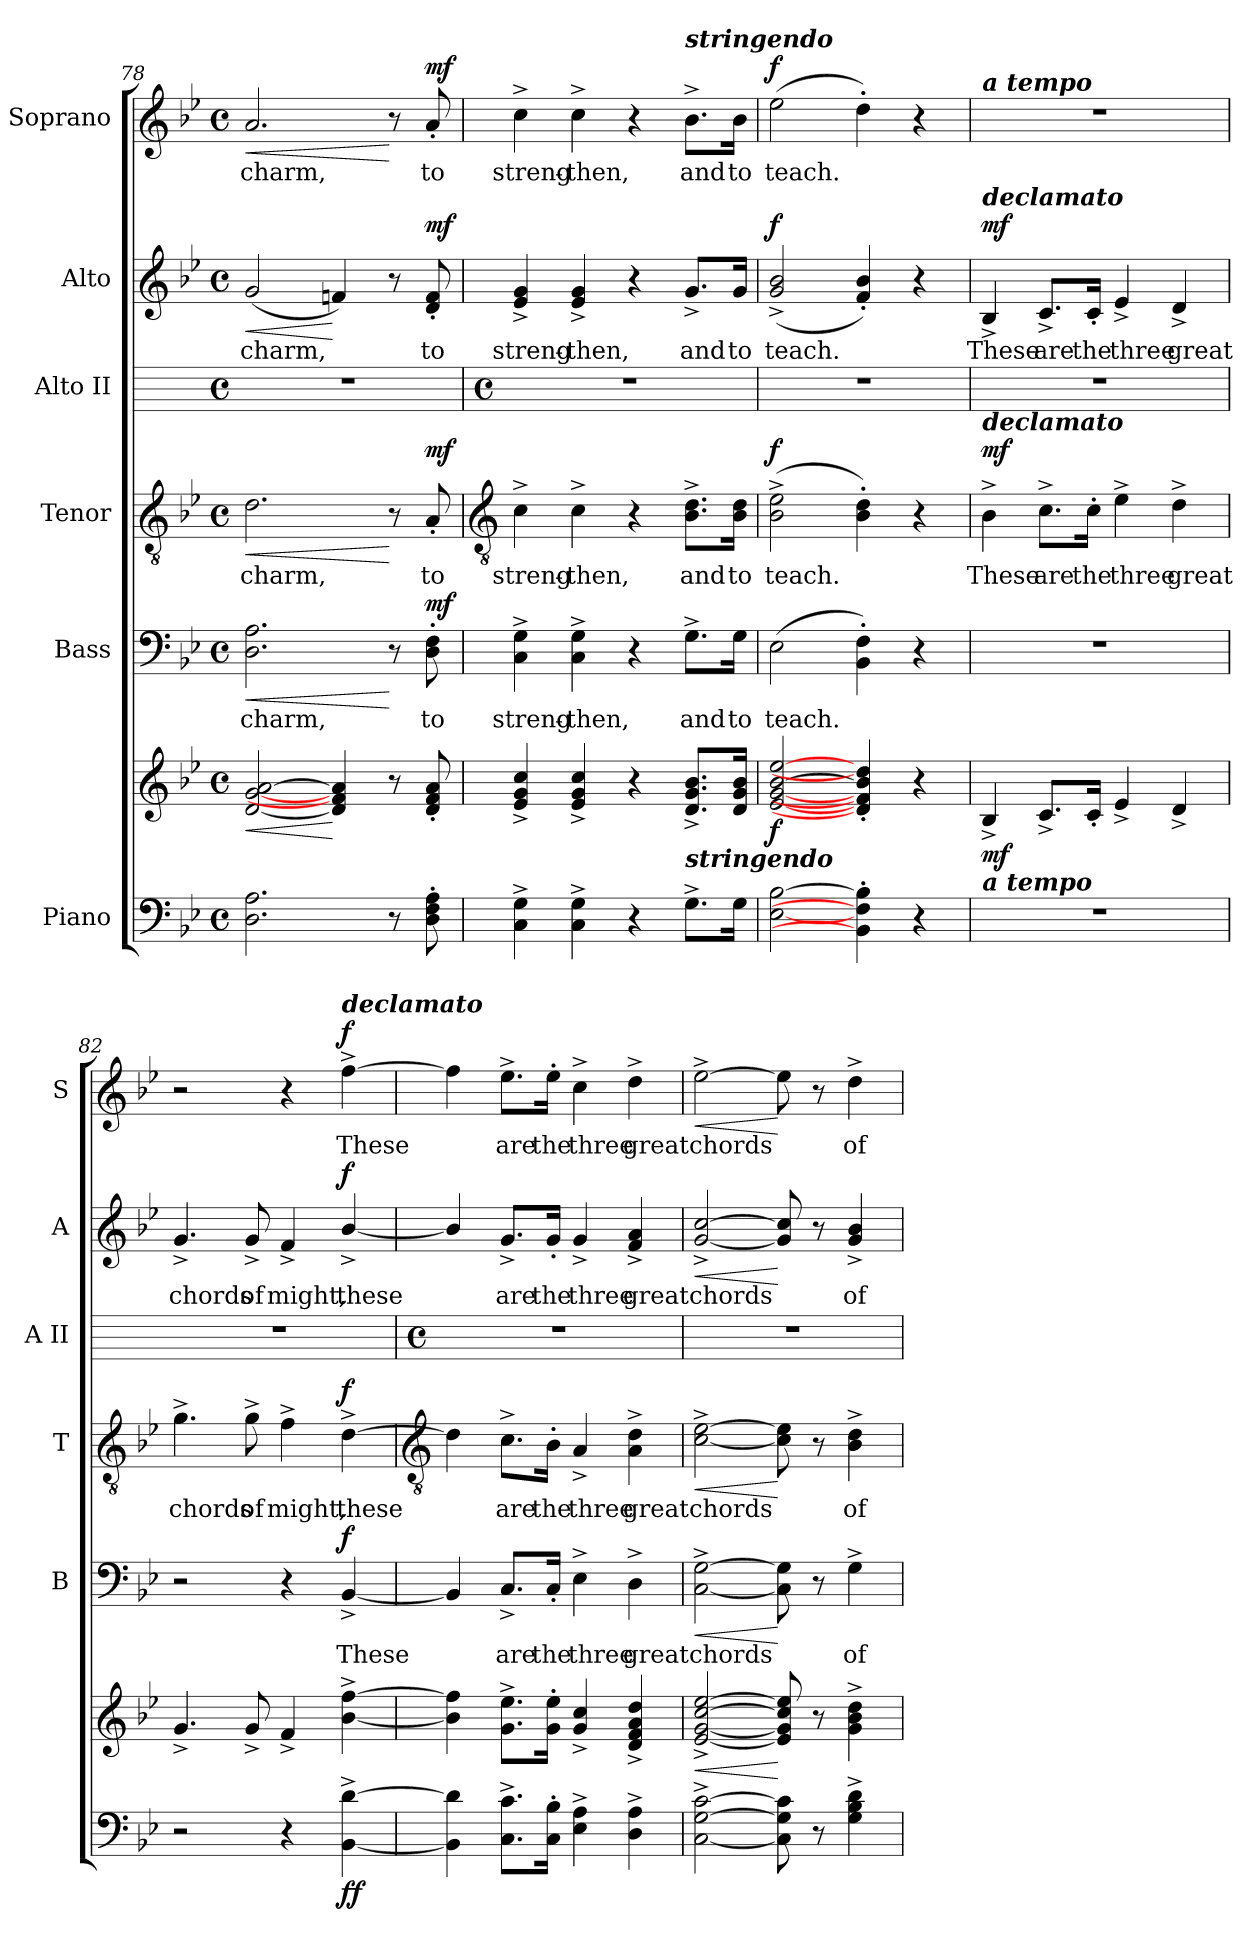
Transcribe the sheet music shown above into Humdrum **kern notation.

**kern	**kern	**dynam	**kern	**text	**dynam	**kern	**text	**dynam	**kern	**kern	**text	**dynam	**kern	**text	**dynam
*part6	*part6	*part6	*part5	*part5	*part5	*part4	*part4	*part4	*part3	*part2	*part2	*part2	*part1	*part1	*part1
*staff7	*staff6	*staff6/7	*staff5	*staff5	*staff5	*staff4	*staff4	*staff4	*staff3	*staff2	*staff2	*staff2	*staff1	*staff1	*staff1
*I"Piano	*	*	*I"Bass	*	*	*I"Tenor	*	*	*I"Alto II	*I"Alto	*	*	*I"Soprano	*	*
*	*	*	*I'B	*	*	*I'T	*	*	*I'A II	*I'A	*	*	*I'S	*	*
*clefF4	*clefG2	*	*clefF4	*	*	*clefGv2	*	*	*	*clefG2	*	*	*clefG2	*	*
*k[b-e-]	*k[b-e-]	*	*k[b-e-]	*	*	*k[b-e-]	*	*	*	*k[b-e-]	*	*	*k[b-e-]	*	*
*B-:	*B-:	*	*B-:	*	*	*B-:	*	*	*	*B-:	*	*	*B-:	*	*
*M4/4	*M4/4	*	*M4/4	*	*	*M4/4	*	*	*M4/4	*M4/4	*	*	*M4/4	*	*
*met(c)	*met(c)	*	*met(c)	*	*	*met(c)	*	*	*met(c)	*met(c)	*	*	*met(c)	*	*
=78	=78	=78	=78	=78	=78	=78	=78	=78	=78	=78	=78	=78	=78	=78	=78
!	!	!LO:HP:b	!	!	!	!	!	!	!	!	!	!	!	!	!
!	!	!LO:HP:n=1:b	!	!LO:LY:b	!LO:HP:b	!	!	!	!	!	!	!	!	!	!
!	!	!	!	!	!LO:HP:n=1:b	!	!LO:LY:b	!LO:HP:b	!	!	!	!	!	!	!
!	!	!	!	!	!	!	!	!LO:HP:n=1:b	!	!	!LO:LY:b	!LO:HP:b	!	!	!
!	!	!	!	!	!	!	!	!	!	!	!	!LO:HP:n=1:b	!	!LO:LY:b	!LO:HP:b
!	!	!	!	!	!	!	!	!	!	!	!	!	!	!	!LO:HP:n=1:b
2.D 2.A	[2d [2g [2a	< >	2.D 2.A	charm,	< >	2.d	charm,	< >	1r	(<2g	charm,	< >	2.a	charm,	< >
.	4d] 4fn] 4a]	[	.	.	.	.	.	.	.	4fn)	.	[	.	.	.
8r	8r	]	8r	.	[	8r	.	[	.	8r	.	]	8r	.	[
!	!	!LO:DY:b=2	!	!LO:LY:b	!	!	!LO:LY:b	!	!	!	!LO:LY:b	!	!	!LO:LY:b	!
!	!	!LO:DY:n=1:b	!	!	!LO:DY:n=1:b	!	!	!LO:DY:n=1:b	!	!	!	!LO:DY:b	!	!	!LO:DY:n=1:b
8D' 8F' 8A'	8d' 8f' 8a'	mf mf	8D' 8F'	to	] mf	8A'	to	] mf	.	8d' 8f'	to	mf	8a'	to	] mf
!!LO:LB:g=z
=79	=79	=79	=79	=79	=79	=79	=79	=79	=79	=79	=79	=79	=79	=79	=79
*	*	*	*	*	*	*clefGv2	*	*	*	*	*	*	*	*	*
*	*	*	*	*	*	*	*	*	*M4/4	*	*	*	*	*	*
*	*	*	*	*	*	*	*	*	*met(c)	*	*	*	*	*	*
!	!	!	!	!LO:LY:b	!	!	!LO:LY:b	!	!	!	!LO:LY:b	!	!	!LO:LY:b	!
4C^ 4G^	4e-^ 4g^ 4cc^	.	4C^ 4G^	streng-	.	4c^	streng-	.	1r	4e-^ 4g^	streng-	.	4cc^	streng-	.
!	!	!	!	!LO:LY:b	!	!	!LO:LY:b	!	!	!	!LO:LY:b	!	!	!LO:LY:b	!
4C^ 4G^	4e-^ 4g^ 4cc^	.	4C^ 4G^	-then,	.	4c^	-then,	.	.	4e-^ 4g^	-then,	.	4cc^	-then,	.
4r	4r	.	4r	.	.	4r	.	.	.	4r	.	.	4r	.	.
!	!	!	!	!	!	!	!	!	!	!	!	!	!LO:TX:a:Bi:t=stringendo	!	!
!	!LO:TX:b:Bi:t=stringendo	!	!	!	!	!	!	!	!	!	!	!	!	!	!
!	!	!	!	!LO:LY:b	!	!	!LO:LY:b	!	!	!	!LO:LY:b	!	!	!LO:LY:b	!
8.G^L	8.d^ 8.g^ 8.b-^L	.	8.G^\L	and	.	8.B-^\ 8.d^\L	and	.	.	8.g^/L	and	.	8.b-^\L	and	.
!	!	!	!	!LO:LY:b	!	!	!LO:LY:b	!	!	!	!LO:LY:b	!	!	!LO:LY:b	!
16GJ	16d 16g 16b-J	.	16G\Jk	to	.	16B-\ 16d\Jk	to	.	.	16g/Jk	to	.	16b-\Jk	to	.
=80	=80	=80	=80	=80	=80	=80	=80	=80	=80	=80	=80	=80	=80	=80	=80
!	!	!LO:DY:b	!	!LO:LY:b	!	!	!LO:LY:b	!LO:DY:b	!	!	!LO:LY:b	!LO:DY:b	!	!LO:LY:b	!LO:DY:b
[2E- [2B-	[2e- [2g [2b- [2ee-	f	(>2E-	teach.	.	(>2B-^ 2e-^	teach.	f	1r	(<2g^ 2b-^	teach.	f	(>2ee-	teach.	f
4BB-]' 4F]' 4B-]'	4d]' 4f]' 4b-]' 4dd]'	.	4BB-' 4F')	.	.	4B-' 4d')	.	.	.	4f' 4b-')	.	.	4dd')	.	.
4r	4r	.	4r	.	.	4r	.	.	.	4r	.	.	4r	.	.
=81	=81	=81	=81	=81	=81	=81	=81	=81	=81	=81	=81	=81	=81	=81	=81
!	!	!	!	!	!	!	!	!	!	!	!	!	!LO:TX:a:Bi:t=a tempo	!	!
!	!	!	!	!	!	!	!	!	!	!LO:TX:a:Bi:t=declamato	!	!	!	!	!
!	!	!	!	!	!	!LO:TX:a:Bi:t=declamato	!	!	!	!	!	!	!	!	!
!	!LO:TX:b:Bi:t=a tempo	!	!	!	!	!	!	!	!	!	!	!	!	!	!
!	!	!LO:DY:b	!	!	!	!	!LO:LY:b	!LO:DY:b	!	!	!LO:LY:b	!LO:DY:b	!	!	!
1r	4B-^	mf	1r	.	.	4B-^	These	mf	1r	4B-^	These	mf	1r	.	.
!	!	!	!	!	!	!	!LO:LY:b	!	!	!	!LO:LY:b	!	!	!	!
.	8.c^L	.	.	.	.	8.c^\L	are	.	.	8.c^/L	are	.	.	.	.
!	!	!	!	!	!	!	!LO:LY:b	!	!	!	!LO:LY:b	!	!	!	!
.	16c'J	.	.	.	.	16c'\Jk	the	.	.	16c'/Jk	the	.	.	.	.
!	!	!	!	!	!	!	!LO:LY:b	!	!	!	!LO:LY:b	!	!	!	!
.	4e-^	.	.	.	.	4e-^	three	.	.	4e-^	three	.	.	.	.
!	!	!	!	!	!	!	!LO:LY:b	!	!	!	!LO:LY:b	!	!	!	!
.	4d^	.	.	.	.	4d^	great	.	.	4d^	great	.	.	.	.
=82	=82	=82	=82	=82	=82	=82	=82	=82	=82	=82	=82	=82	=82	=82	=82
!	!	!	!	!	!	!	!LO:LY:b	!	!	!	!LO:LY:b	!	!	!	!
2r	4.g^	.	2r	.	.	4.g^	chords	.	1r	4.g^	chords	.	2r	.	.
!	!	!	!	!	!	!	!LO:LY:b	!	!	!	!LO:LY:b	!	!	!	!
.	8g^	.	.	.	.	8g^	of	.	.	8g^	of	.	.	.	.
!	!	!	!	!	!	!	!LO:LY:b	!	!	!	!LO:LY:b	!	!	!	!
4r	4f^	.	4r	.	.	4f^	might,	.	.	4f^	might,	.	4r	.	.
!	!	!	!	!	!	!	!	!	!	!	!	!	!LO:TX:a:Bi:t=declamato	!	!
!	!	!LO:DY:b=2	!	!LO:LY:b	!	!	!LO:LY:b	!	!	!	!LO:LY:b	!	!	!LO:LY:b	!
!	!	!LO:DY:n=1:b	!	!	!LO:DY:b	!	!	!LO:DY:b	!	!	!	!LO:DY:b	!	!	!LO:DY:b
[4BB-^ [4d^	[4b-^ [4ff^	f f	[4BB-^	These	f	[4d^\	these	f	.	[4b-^/	these	f	[4ff^	These	f
!!LO:LB:g=z
=83	=83	=83	=83	=83	=83	=83	=83	=83	=83	=83	=83	=83	=83	=83	=83
*	*	*	*	*	*	*clefGv2	*	*	*	*	*	*	*	*	*
*	*	*	*	*	*	*	*	*	*M4/4	*	*	*	*	*	*
*	*	*	*	*	*	*	*	*	*met(c)	*	*	*	*	*	*
4BB-] 4d]	4b-] 4ff]	.	4BB-]	.	.	4d\]	.	.	1r	4b-/]	.	.	4ff]	.	.
!	!	!	!	!LO:LY:b	!	!	!LO:LY:b	!	!	!	!LO:LY:b	!	!	!LO:LY:b	!
8.C^ 8.c^L	8.g^ 8.ee-^L	.	8.C^/L	are	.	8.c^\L	are	.	.	8.g^/L	are	.	8.ee-^\L	are	.
!	!	!	!	!LO:LY:b	!	!	!LO:LY:b	!	!	!	!LO:LY:b	!	!	!LO:LY:b	!
16C' 16B-'J	16g' 16ee-'J	.	16C'/Jk	the	.	16B-'\Jk	the	.	.	16g'/Jk	the	.	16ee-'\Jk	the	.
!	!	!	!	!LO:LY:b	!	!	!LO:LY:b	!	!	!	!LO:LY:b	!	!	!LO:LY:b	!
4E-^ 4A^	4g^ 4cc^	.	4E-^	three	.	4A^	three	.	.	4g^	three	.	4cc^	three	.
!	!	!	!	!LO:LY:b	!	!	!LO:LY:b	!	!	!	!LO:LY:b	!	!	!LO:LY:b	!
4D^ 4A^	4d^ 4f^ 4a^ 4dd^	.	4D^	great	.	4A^ 4d^	great	.	.	4f^ 4a^	great	.	4dd^	great	.
=84	=84	=84	=84	=84	=84	=84	=84	=84	=84	=84	=84	=84	=84	=84	=84
!	!	!LO:HP:b	!	!LO:LY:b	!LO:HP:b	!	!LO:LY:b	!LO:HP:b	!	!	!LO:LY:b	!LO:HP:b	!	!LO:LY:b	!LO:HP:b
[2C^ [2G^ [2c^	[2e-^ [2g^ [2cc^ [2ee-^	<	[2C^ [2G^	chords	<	[2c^ [2e-^	chords	<	1r	[2g^ [2cc^	chords	<	[2ee-^	chords	<
8C] 8G] 8c]	8e-] 8g] 8cc] 8ee-]	[	8C] 8G]	.	[	8c] 8e-]	.	[	.	8g] 8cc]	.	[	8ee-]	.	[
8r	8r	.	8r	.	.	8r	.	.	.	8r	.	.	8r	.	.
!	!	!	!	!LO:LY:b	!	!	!LO:LY:b	!	!	!	!LO:LY:b	!	!	!LO:LY:b	!
4G^ 4B-^ 4d^	4g^ 4b-^ 4dd^	.	4G^	of	.	4B-^ 4d^	of	.	.	4g^ 4b-^	of	.	4dd^	of	.
=	=	=	=	=	=	=	=	=	=	=	=	=	=	=	=
*-	*-	*-	*-	*-	*-	*-	*-	*-	*-	*-	*-	*-	*-	*-	*-
